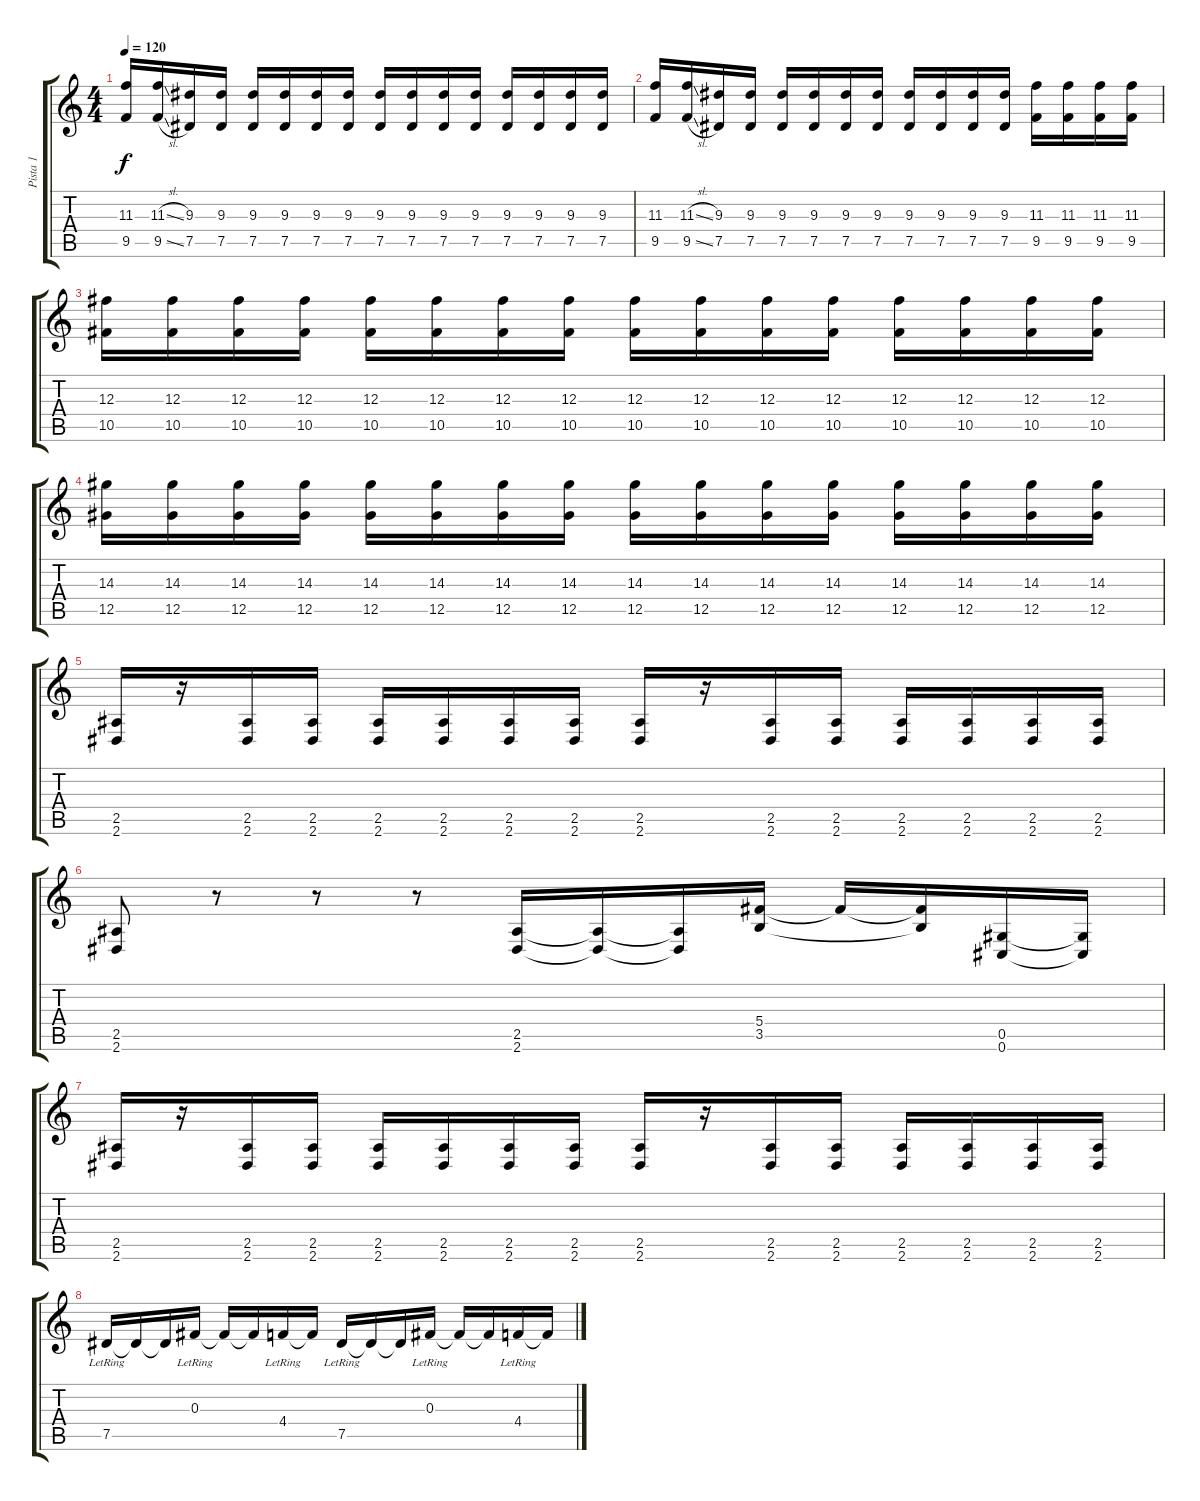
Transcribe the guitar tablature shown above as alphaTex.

\track ("Pista 1" "Pista 1") {instrument distortionguitar}
\staff {score tabs}
\tuning (Eb4 Bb3 Gb3 Db3 Ab2 Db2) {hide}
\ts (4 4)
\tempo 120
\clef g2
\ks c
(11.3 9.5).16{dy f} (11.3{sl} 9.5{sl}).16 (9.3 7.5).16 (9.3 7.5).16 (9.3 7.5).16 (9.3 7.5).16 (9.3 7.5).16 (9.3 7.5).16 (9.3 7.5).16 (9.3 7.5).16 (9.3 7.5).16 (9.3 7.5).16 (9.3 7.5).16 (9.3 7.5).16 (9.3 7.5).16 (9.3 7.5).16 |
(11.3 9.5).16 (11.3{sl} 9.5{sl}).16 (9.3 7.5).16 (9.3 7.5).16 (9.3 7.5).16 (9.3 7.5).16 (9.3 7.5).16 (9.3 7.5).16 (9.3 7.5).16 (9.3 7.5).16 (9.3 7.5).16 (9.3 7.5).16 (11.3 9.5).16 (11.3 9.5).16 (11.3 9.5).16 (11.3 9.5).16 |
(12.3 10.5).16 (12.3 10.5).16 (12.3 10.5).16 (12.3 10.5).16 (12.3 10.5).16 (12.3 10.5).16 (12.3 10.5).16 (12.3 10.5).16 (12.3 10.5).16 (12.3 10.5).16 (12.3 10.5).16 (12.3 10.5).16 (12.3 10.5).16 (12.3 10.5).16 (12.3 10.5).16 (12.3 10.5).16 |
(14.3 12.5).16 (14.3 12.5).16 (14.3 12.5).16 (14.3 12.5).16 (14.3 12.5).16 (14.3 12.5).16 (14.3 12.5).16 (14.3 12.5).16 (14.3 12.5).16 (14.3 12.5).16 (14.3 12.5).16 (14.3 12.5).16 (14.3 12.5).16 (14.3 12.5).16 (14.3 12.5).16 (14.3 12.5).16 |
(2.5 2.6).16 r.16 (2.5 2.6).16 (2.5 2.6).16 (2.5 2.6).16 (2.5 2.6).16 (2.5 2.6).16 (2.5 2.6).16 (2.5 2.6).16 r.16 (2.5 2.6).16 (2.5 2.6).16 (2.5 2.6).16 (2.5 2.6).16 (2.5 2.6).16 (2.5 2.6).16 |
(2.5 2.6).8 r.8 r.8 r.8 (2.5 2.6).16 (2.5{t} 2.6{t}).16 (2.5{t} 2.6{t}).16 (5.4 3.5).16 5.4{t}.16 (5.4{t} 3.5{t}).16 (0.5 0.6).16 (0.5{t} 0.6{t}).16 |
(2.5 2.6).16 r.16 (2.5 2.6).16 (2.5 2.6).16 (2.5 2.6).16 (2.5 2.6).16 (2.5 2.6).16 (2.5 2.6).16 (2.5 2.6).16 r.16 (2.5 2.6).16 (2.5 2.6).16 (2.5 2.6).16 (2.5 2.6).16 (2.5 2.6).16 (2.5 2.6).16 |
7.5{lr}.16 7.5{t}.16 7.5{t}.16 0.3{lr}.16 0.3{t}.16 0.3{t}.16 4.4{lr}.16 4.4{t}.16 7.5{lr}.16 7.5{t}.16 7.5{t}.16 0.3{lr}.16 0.3{t}.16 0.3{t}.16 4.4{lr}.16 4.4{t}.16
